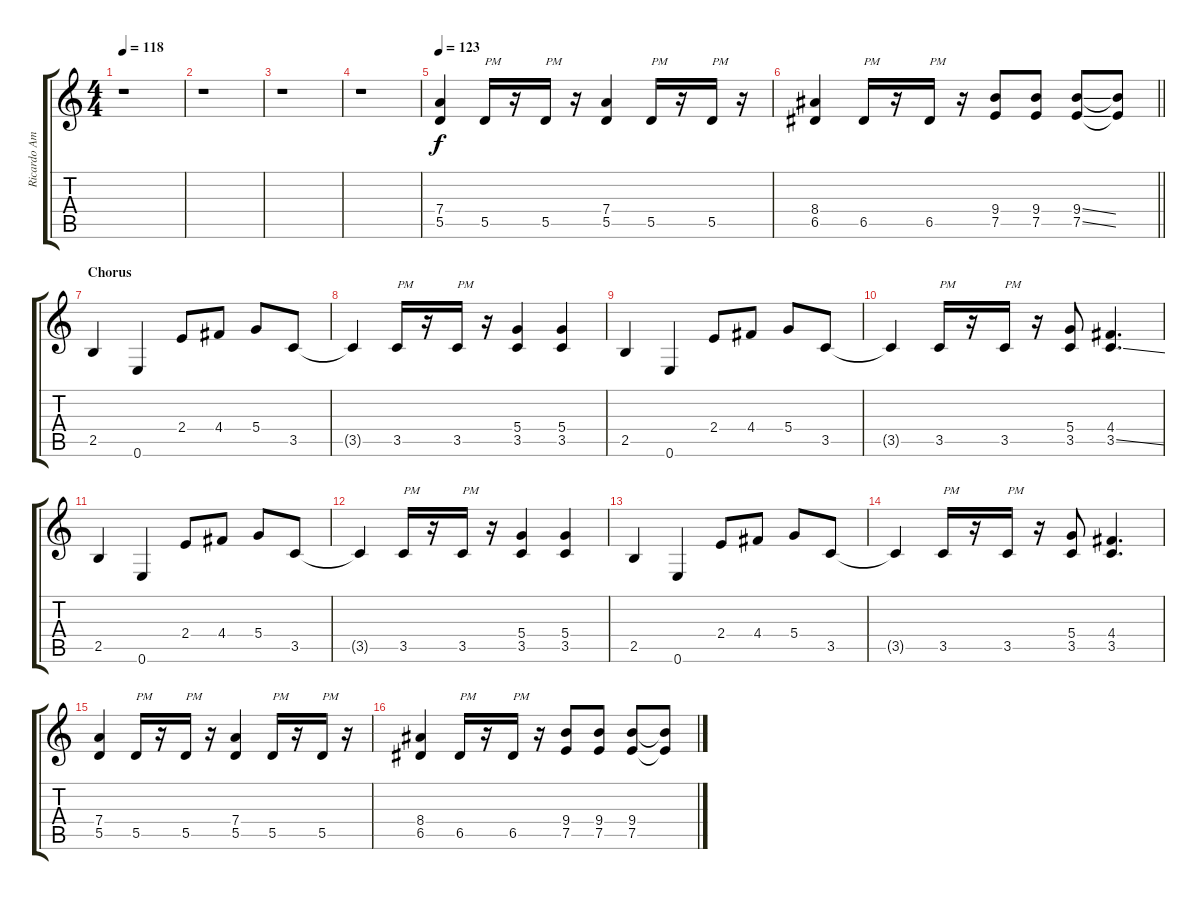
\track ("Ricardo Amorim (Electric Guitar 1)" "Ricardo Am") {instrument distortionguitar}
\staff {score tabs}
\tuning (E4 B3 G3 D3 A2 E2) {hide}
\ts (4 4)
\tempo 118
\clef g2
\ks c
r.1{dy pp} |
r.1 |
r.1 |
r.1 |
\tempo 123
(7.4 5.5).4{dy f volume 13 balance 14} 5.5.16{txt "PM"} r.16 5.5.16{txt "PM"} r.16 (7.4 5.5).4 5.5.16{txt "PM"} r.16 5.5.16{txt "PM"} r.16 |
\barLineRight lightlight
(8.4 6.5).4 6.5.16{txt "PM"} r.16 6.5.16{txt "PM"} r.16 (9.4 7.5).8 (9.4 7.5).8 (9.4{ss} 7.5{ss}).8 (9.4{t} 7.5{t}).8 |
\section ("" "Chorus")
2.5.4 0.6.4 2.4.8 4.4.8 5.4.8 3.5.8 |
3.5{t}.4 3.5.16{txt "PM"} r.16 3.5.16{txt "PM"} r.16 (5.4 3.5).4 (5.4 3.5).4 |
2.5.4 0.6.4 2.4.8 4.4.8 5.4.8 3.5.8 |
3.5{t}.4 3.5.16{txt "PM"} r.16 3.5.16{txt "PM"} r.16 (5.4 3.5).8 (4.4 3.5{ss}).4{d} |
2.5.4 0.6.4 2.4.8 4.4.8 5.4.8 3.5.8 |
3.5{t}.4 3.5.16{txt "PM"} r.16 3.5.16{txt "PM"} r.16 (5.4 3.5).4 (5.4 3.5).4 |
2.5.4 0.6.4 2.4.8 4.4.8 5.4.8 3.5.8 |
3.5{t}.4 3.5.16{txt "PM"} r.16 3.5.16{txt "PM"} r.16 (5.4 3.5).8 (4.4 3.5).4{d} |
(7.4 5.5).4 5.5.16{txt "PM"} r.16 5.5.16{txt "PM"} r.16 (7.4 5.5).4 5.5.16{txt "PM"} r.16 5.5.16{txt "PM"} r.16 |
(8.4 6.5).4 6.5.16{txt "PM"} r.16 6.5.16{txt "PM"} r.16 (9.4 7.5).8 (9.4 7.5).8 (9.4 7.5).8 (9.4{t} 7.5{t}).8
